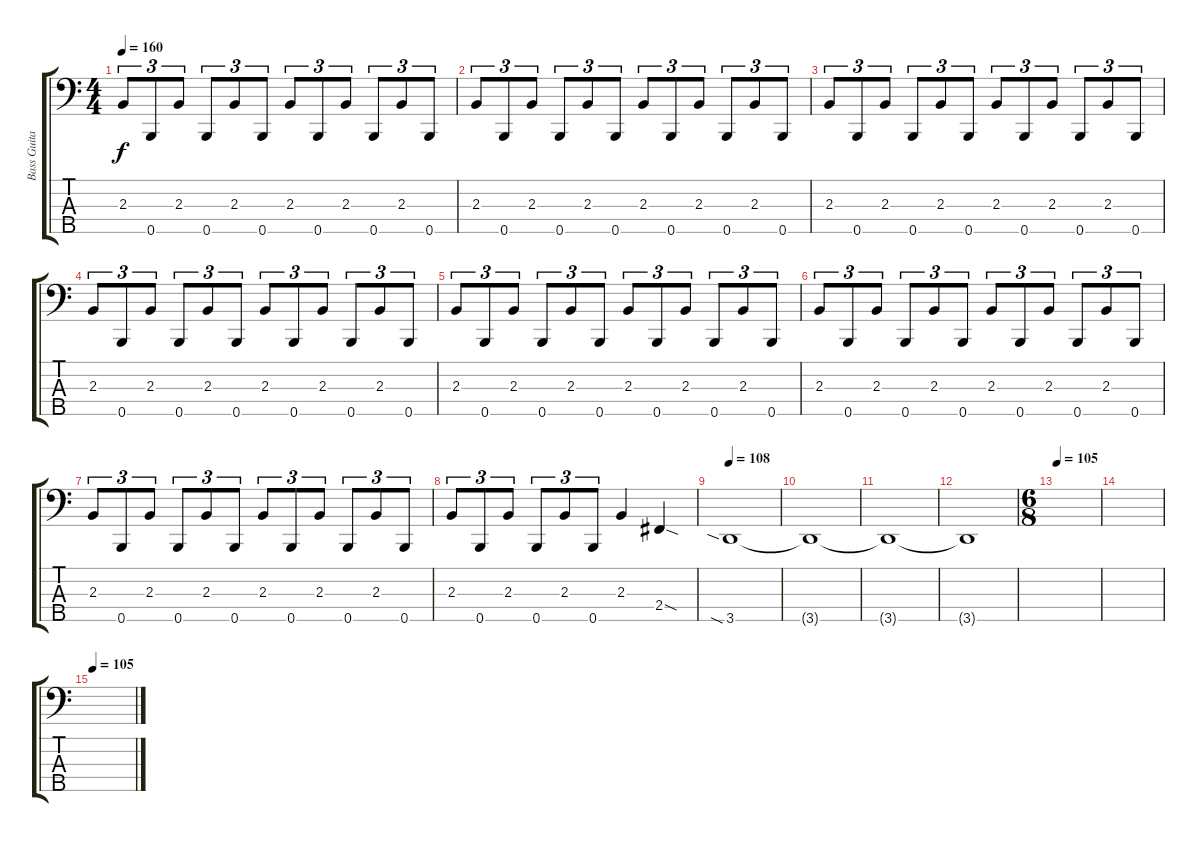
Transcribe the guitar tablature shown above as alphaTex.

\track ("Bass Guitar" "Bass Guita") {instrument electricbassfinger}
\staff {score tabs}
\tuning (G2 D2 A1 E1 B0) {hide}
\ts (4 4)
\tempo 160
\clef f4
\ks c
2.3.8{tu (3 2) dy f volume 10} 0.5.8{tu (3 2)} 2.3.8{tu (3 2)} 0.5.8{tu (3 2)} 2.3.8{tu (3 2)} 0.5.8{tu (3 2)} 2.3.8{tu (3 2)} 0.5.8{tu (3 2)} 2.3.8{tu (3 2)} 0.5.8{tu (3 2)} 2.3.8{tu (3 2)} 0.5.8{tu (3 2)} |
2.3.8{tu (3 2) volume 10} 0.5.8{tu (3 2)} 2.3.8{tu (3 2)} 0.5.8{tu (3 2)} 2.3.8{tu (3 2)} 0.5.8{tu (3 2)} 2.3.8{tu (3 2)} 0.5.8{tu (3 2)} 2.3.8{tu (3 2)} 0.5.8{tu (3 2)} 2.3.8{tu (3 2)} 0.5.8{tu (3 2)} |
2.3.8{tu (3 2) volume 10} 0.5.8{tu (3 2)} 2.3.8{tu (3 2)} 0.5.8{tu (3 2)} 2.3.8{tu (3 2)} 0.5.8{tu (3 2)} 2.3.8{tu (3 2)} 0.5.8{tu (3 2)} 2.3.8{tu (3 2)} 0.5.8{tu (3 2)} 2.3.8{tu (3 2)} 0.5.8{tu (3 2)} |
2.3.8{tu (3 2) volume 10} 0.5.8{tu (3 2)} 2.3.8{tu (3 2)} 0.5.8{tu (3 2)} 2.3.8{tu (3 2)} 0.5.8{tu (3 2)} 2.3.8{tu (3 2)} 0.5.8{tu (3 2)} 2.3.8{tu (3 2)} 0.5.8{tu (3 2)} 2.3.8{tu (3 2)} 0.5.8{tu (3 2)} |
2.3.8{tu (3 2) volume 10} 0.5.8{tu (3 2)} 2.3.8{tu (3 2)} 0.5.8{tu (3 2)} 2.3.8{tu (3 2)} 0.5.8{tu (3 2)} 2.3.8{tu (3 2)} 0.5.8{tu (3 2)} 2.3.8{tu (3 2)} 0.5.8{tu (3 2)} 2.3.8{tu (3 2)} 0.5.8{tu (3 2)} |
2.3.8{tu (3 2) volume 10} 0.5.8{tu (3 2)} 2.3.8{tu (3 2)} 0.5.8{tu (3 2)} 2.3.8{tu (3 2)} 0.5.8{tu (3 2)} 2.3.8{tu (3 2)} 0.5.8{tu (3 2)} 2.3.8{tu (3 2)} 0.5.8{tu (3 2)} 2.3.8{tu (3 2)} 0.5.8{tu (3 2)} |
2.3.8{tu (3 2) volume 10} 0.5.8{tu (3 2)} 2.3.8{tu (3 2)} 0.5.8{tu (3 2)} 2.3.8{tu (3 2)} 0.5.8{tu (3 2)} 2.3.8{tu (3 2)} 0.5.8{tu (3 2)} 2.3.8{tu (3 2)} 0.5.8{tu (3 2)} 2.3.8{tu (3 2)} 0.5.8{tu (3 2)} |
2.3.8{tu (3 2)} 0.5.8{tu (3 2)} 2.3.8{tu (3 2)} 0.5.8{tu (3 2)} 2.3.8{tu (3 2)} 0.5.8{tu (3 2)} 2.3.4 2.4{sod}.4 |
\tempo 108
3.5{sia}.1 |
3.5{t}.1 |
3.5{t}.1 |
3.5{t}.1 |
\ts (6 8)
\tempo 105
|
|
\tempo 105
